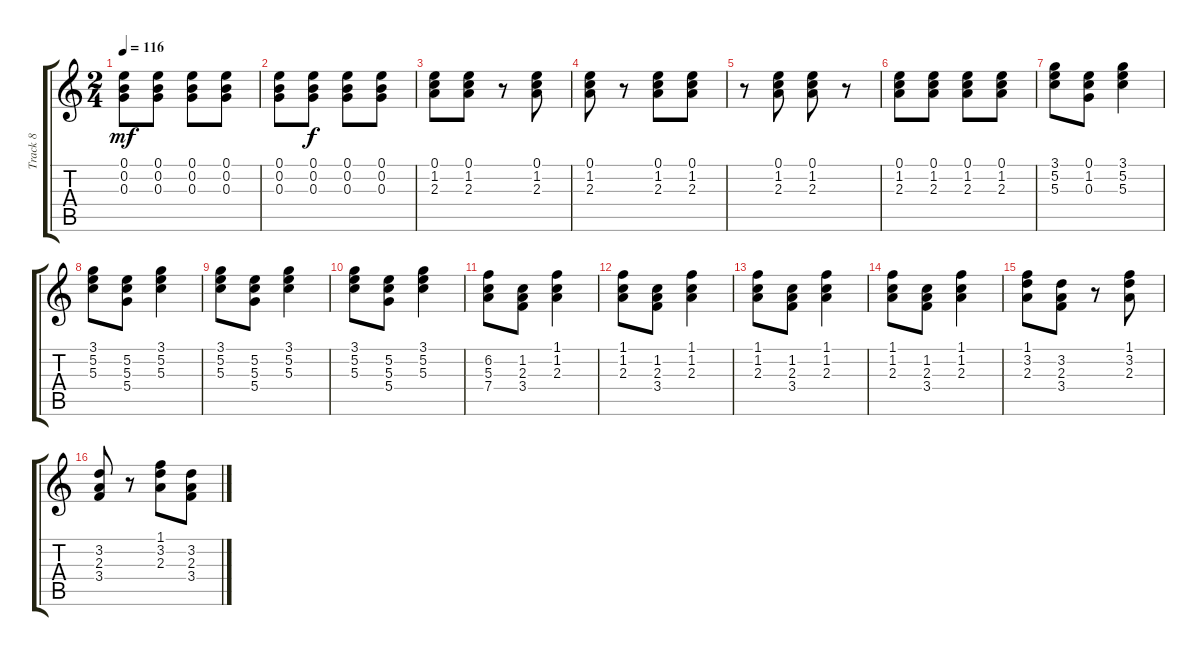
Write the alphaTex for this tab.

\track ("Track 8" "Track 8") {instrument acousticguitarsteel}
\staff {score tabs}
\tuning (E4 B3 G3 D3 A2 E2) {hide}
\ts (2 4)
\tempo 116
\clef g2
\ks c
(0.1 0.2 0.3).8{dy mf} (0.1 0.2 0.3).8 (0.1 0.2 0.3).8 (0.1 0.2 0.3).8 |
(0.1 0.2 0.3).8 (0.1 0.2 0.3).8{dy f} (0.1 0.2 0.3).8 (0.1 0.2 0.3).8 |
(0.1 1.2 2.3).8 (0.1 1.2 2.3).8 r.8 (0.1 1.2 2.3).8 |
(0.1 1.2 2.3).8 r.8 (0.1 1.2 2.3).8 (0.1 1.2 2.3).8 |
r.8 (0.1 1.2 2.3).8 (0.1 1.2 2.3).8 r.8 |
(0.1 1.2 2.3).8 (0.1 1.2 2.3).8 (0.1 1.2 2.3).8 (0.1 1.2 2.3).8 |
(3.1 5.2 5.3).8 (0.1 1.2 0.3).8 (3.1 5.2 5.3).4 |
(3.1 5.2 5.3).8 (5.2 5.3 5.4).8 (3.1 5.2 5.3).4 |
(3.1 5.2 5.3).8 (5.2 5.3 5.4).8 (3.1 5.2 5.3).4 |
(3.1 5.2 5.3).8 (5.2 5.3 5.4).8 (3.1 5.2 5.3).4 |
(6.2 5.3 7.4).8 (1.2 2.3 3.4).8 (1.1 1.2 2.3).4 |
(1.1 1.2 2.3).8 (1.2 2.3 3.4).8 (1.1 1.2 2.3).4 |
(1.1 1.2 2.3).8 (1.2 2.3 3.4).8 (1.1 1.2 2.3).4 |
(1.1 1.2 2.3).8 (1.2 2.3 3.4).8 (1.1 1.2 2.3).4 |
(1.1 3.2 2.3).8 (3.2 2.3 3.4).8 r.8 (1.1 3.2 2.3).8 |
(3.2 2.3 3.4).8 r.8 (1.1 3.2 2.3).8 (3.2 2.3 3.4).8
